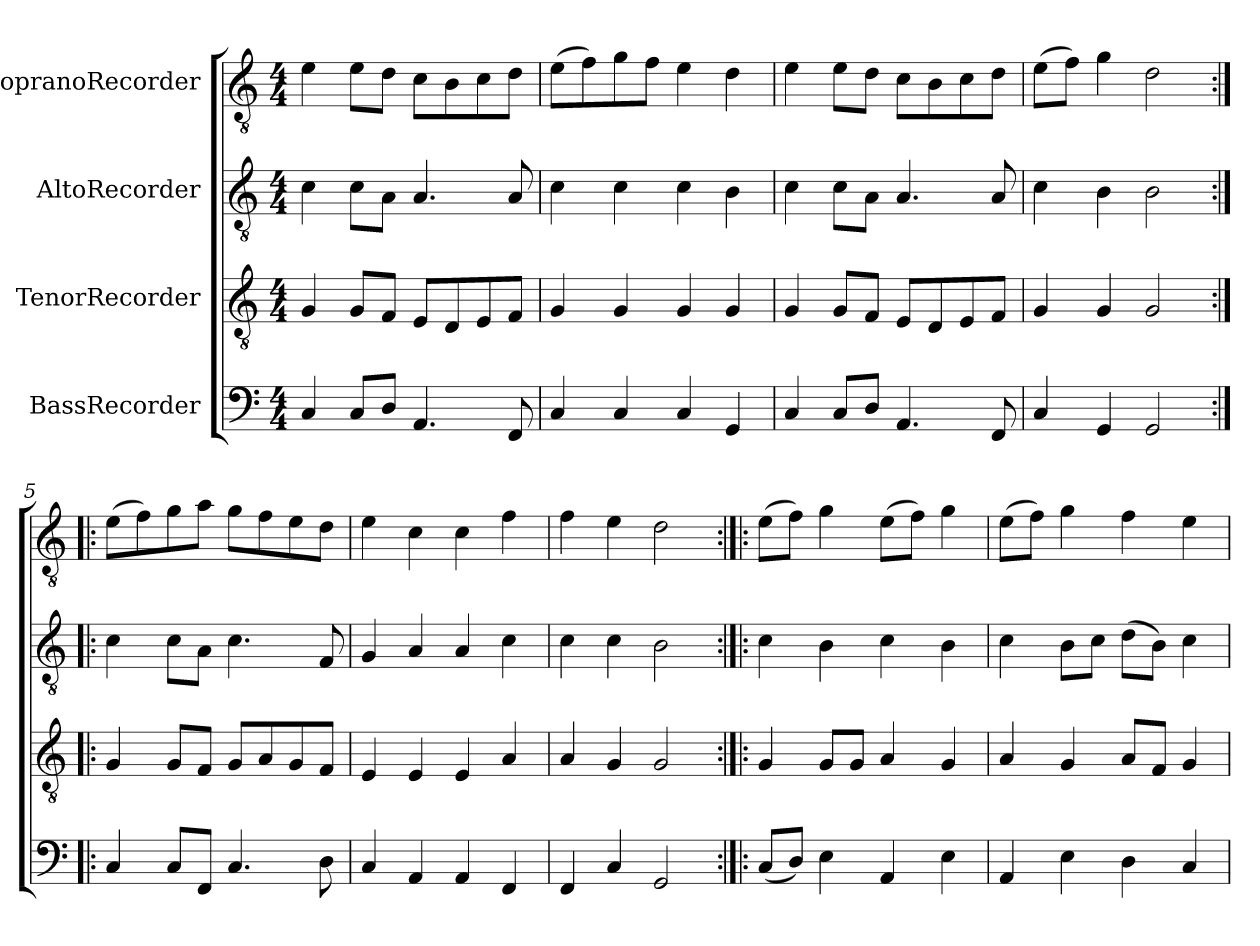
**kern	**kern	**kern	**kern
*part4	*part3	*part2	*part1
*staff4	*staff3	*staff2	*staff1
*I"BassRecorder	*I"TenorRecorder	*I"AltoRecorder	*I"SopranoRecorder
*clefF4	*clefGv2	*clefGv2	*clefGv2
*M4/4	*M4/4	*M4/4	*M4/4
*MM120	*MM120	*MM120	*MM120
=1	=1	=1	=1
4C/	4G/	4c\	4e\
8C/L	8G/L	8c\L	8e\L
8D/J	8F/J	8A\J	8d\J
4.AA/	8E/L	4.A/	8c\L
.	8D/	.	8B\
.	8E/	.	8c\
8FF/	8F/J	8A/	8d\J
=2	=2	=2	=2
4C/	4G/	4c\	(8e\L
.	.	.	8f\)
4C/	4G/	4c\	8g\
.	.	.	8f\J
4C/	4G/	4c\	4e\
4GG/	4G/	4B\	4d\
=3	=3	=3	=3
4C/	4G/	4c\	4e\
8C/L	8G/L	8c\L	8e\L
8D/J	8F/J	8A\J	8d\J
4.AA/	8E/L	4.A/	8c\L
.	8D/	.	8B\
.	8E/	.	8c\
8FF/	8F/J	8A/	8d\J
=4	=4	=4	=4
4C/	4G/	4c\	(8e\L
.	.	.	8f\J)
4GG/	4G/	4B\	4g\
2GG/	2G/	2B\	2d\
=5:|!|:	=5:|!|:	=5:|!|:	=5:|!|:
4C/	4G/	4c\	(8e\L
.	.	.	8f\)
8C/L	8G/L	8c\L	8g\
8FF/J	8F/J	8A\J	8a\J
4.C/	8G/L	4.c\	8g\L
.	8A/	.	8f\
.	8G/	.	8e\
8D\	8F/J	8F/	8d\J
=6	=6	=6	=6
4C/	4E/	4G/	4e\
4AA/	4E/	4A/	4c\
4AA/	4E/	4A/	4c\
4FF/	4A/	4c\	4f\
=7	=7	=7	=7
4FF/	4A/	4c\	4f\
4C/	4G/	4c\	4e\
2GG/	2G/	2B\	2d\
=8:|!|:	=8:|!|:	=8:|!|:	=8:|!|:
(8C/L	4G/	4c\	(8e\L
8D/J)	.	.	8f\J)
4E\	8G/L	4B\	4g\
.	8G/J	.	.
4AA/	4A/	4c\	(8e\L
.	.	.	8f\J)
4E\	4G/	4B\	4g\
=9	=9	=9	=9
4AA/	4A/	4c\	(8e\L
.	.	.	8f\J)
4E\	4G/	8B\L	4g\
.	.	8c\J	.
4D\	8A/L	(8d\L	4f\
.	8F/J	8B\J)	.
4C/	4G/	4c\	4e\
=	=	=	=
*-	*-	*-	*-
